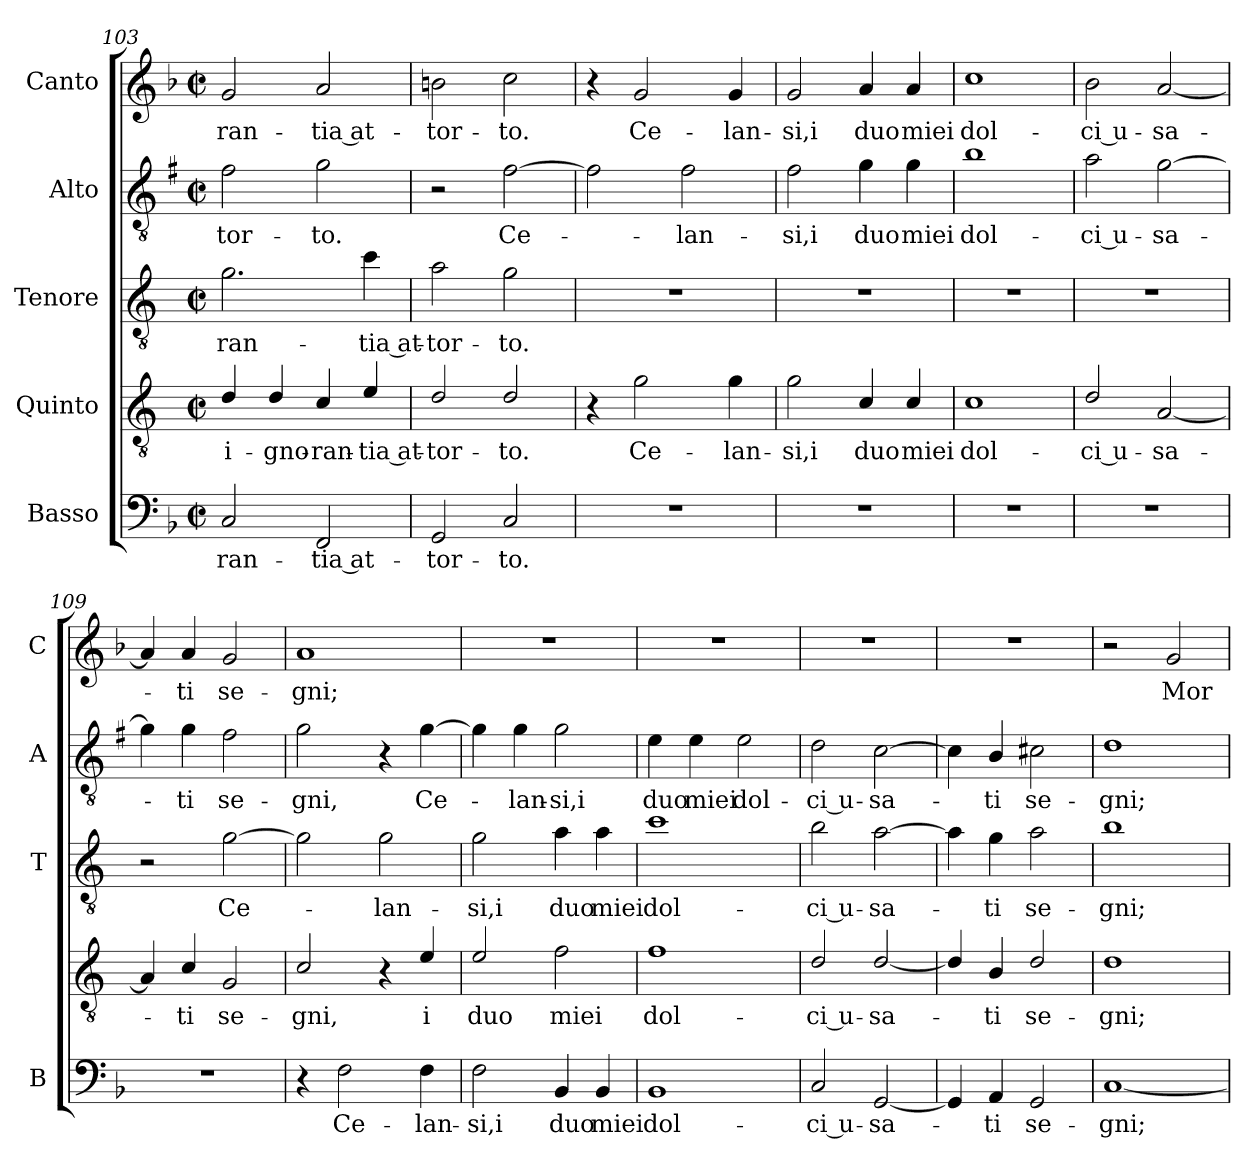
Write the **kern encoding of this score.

**kern	**text	**kern	**text	**kern	**text	**kern	**text	**kern	**text
*part5	*part5	*part4	*part4	*part3	*part3	*part2	*part2	*part1	*part1
*staff5	*staff5	*staff4	*staff4	*staff3	*staff3	*staff2	*staff2	*staff1	*staff1
*I"Basso	*	*I"Quinto	*	*I"Tenore	*	*I"Alto	*	*I"Canto	*
*I'B	*	*	*	*I'T	*	*I'A	*	*I'C	*
*clefF4	*	*clefGv2	*	*clefGv2	*	*clefGv2	*	*clefG2	*
*	*	*ITrd4c7	*	*ITrd4c7	*	*ITrd1c2	*	*	*
*k[b-]	*	*k[b-]	*	*k[b-]	*	*k[b-]	*	*k[b-]	*
*F:	*	*F:	*	*F:	*	*F:	*	*F:	*
*M2/2	*	*M2/2	*	*M2/2	*	*M2/2	*	*M2/2	*
*met(c|)	*	*met(c|)	*	*met(c|)	*	*met(c|)	*	*met(c|)	*
=103	=103	=103	=103	=103	=103	=103	=103	=103	=103
!	!LO:LY:b	!	!LO:LY:b	!	!LO:LY:b	!	!LO:LY:b	!	!LO:LY:b
2C/	-ran-	4G/	i-	2.c\	-ran-	2e\	-tor-	2g/	-ran-
!	!	!	!LO:LY:b	!	!	!	!	!	!
.	.	4G/	-gno-	.	.	.	.	.	.
!	!LO:LY:b	!	!LO:LY:b	!	!	!	!LO:LY:b	!	!LO:LY:b
2FF/	-tia at-	4F/	-ran-	.	.	2f\	-to.	2a/	-tia at-
!	!	!	!LO:LY:b	!	!LO:LY:b	!	!	!	!
.	.	4A/	-tia at-	4f\	-tia at-	.	.	.	.
=104	=104	=104	=104	=104	=104	=104	=104	=104	=104
!	!LO:LY:b	!	!LO:LY:b	!	!LO:LY:b	!	!	!	!LO:LY:b
2GG/	-tor-	2G/	-tor-	2d\	-tor-	2r	.	2bn\	-tor-
!	!LO:LY:b	!	!LO:LY:b	!	!LO:LY:b	!	!LO:LY:b	!	!LO:LY:b
2C/	-to.	2G/	-to.	2c\	-to.	[2e\	Ce-	2cc\	-to.
!!LO:PB:g=z
=105	=105	=105	=105	=105	=105	=105	=105	=105	=105
1r	.	4r	.	1r	.	2e\]	.	4r	.
!	!	!	!LO:LY:b	!	!	!	!	!	!LO:LY:b
.	.	2c\	Ce-	.	.	.	.	2g/	Ce-
!	!	!	!	!	!	!	!LO:LY:b	!	!
.	.	.	.	.	.	2e\	-lan-	.	.
!	!	!	!LO:LY:b	!	!	!	!	!	!LO:LY:b
.	.	4c\	-lan-	.	.	.	.	4g/	-lan-
=106	=106	=106	=106	=106	=106	=106	=106	=106	=106
!	!	!	!LO:LY:b	!	!	!	!LO:LY:b	!	!LO:LY:b
1r	.	2c\	-si,i	1r	.	2e\	-si,i	2g/	-si,i
!	!	!	!LO:LY:b	!	!	!	!LO:LY:b	!	!LO:LY:b
.	.	4F/	duo	.	.	4f\	duo	4a/	duo
!	!	!	!LO:LY:b	!	!	!	!LO:LY:b	!	!LO:LY:b
.	.	4F/	miei	.	.	4f\	miei	4a/	miei
=107	=107	=107	=107	=107	=107	=107	=107	=107	=107
!	!	!	!LO:LY:b	!	!	!	!LO:LY:b	!	!LO:LY:b
1r	.	1F	dol-	1r	.	1a	dol-	1cc	dol-
=108	=108	=108	=108	=108	=108	=108	=108	=108	=108
!	!	!	!LO:LY:b	!	!	!	!LO:LY:b	!	!LO:LY:b
1r	.	2G/	-ci u-	1r	.	2g\	-ci u-	2b-\	-ci u-
!	!	!	!LO:LY:b	!	!	!	!LO:LY:b	!	!LO:LY:b
.	.	[2D/	-sa-	.	.	[2f\	-sa-	[2a/	-sa-
=109	=109	=109	=109	=109	=109	=109	=109	=109	=109
1r	.	4D/]	.	2r	.	4f\]	.	4a/]	.
!	!	!	!LO:LY:b	!	!	!	!LO:LY:b	!	!LO:LY:b
.	.	4F/	-ti	.	.	4f\	-ti	4a/	-ti
!	!	!	!LO:LY:b	!	!LO:LY:b	!	!LO:LY:b	!	!LO:LY:b
.	.	2C/	se-	[2c\	Ce-	2e\	se-	2g/	se-
=110	=110	=110	=110	=110	=110	=110	=110	=110	=110
!	!	!	!LO:LY:b	!	!	!	!LO:LY:b	!	!LO:LY:b
4r	.	2F/	-gni,	2c\]	.	2f\	-gni,	1a	-gni;
!	!LO:LY:b	!	!	!	!	!	!	!	!
2F\	Ce-	.	.	.	.	.	.	.	.
!	!	!	!	!	!LO:LY:b	!	!	!	!
.	.	4r	.	2c\	-lan-	4r	.	.	.
!	!LO:LY:b	!	!LO:LY:b	!	!	!	!LO:LY:b	!	!
4F\	-lan-	4A/	i	.	.	[4f\	Ce-	.	.
=111	=111	=111	=111	=111	=111	=111	=111	=111	=111
!	!LO:LY:b	!	!LO:LY:b	!	!LO:LY:b	!	!	!	!
2F\	-si,i	2A/	duo	2c\	-si,i	4f\]	.	1r	.
!	!	!	!	!	!	!	!LO:LY:b	!	!
.	.	.	.	.	.	4f\	-lan-	.	.
!	!LO:LY:b	!	!LO:LY:b	!	!LO:LY:b	!	!LO:LY:b	!	!
4BB-/	duo	2B-\	miei	4d\	duo	2f\	-si,i	.	.
!	!LO:LY:b	!	!	!	!LO:LY:b	!	!	!	!
4BB-/	miei	.	.	4d\	miei	.	.	.	.
!!LO:LB:g=z
=112	=112	=112	=112	=112	=112	=112	=112	=112	=112
!	!LO:LY:b	!	!LO:LY:b	!	!LO:LY:b	!	!LO:LY:b	!	!
1BB-	dol-	1B-	dol-	1f	dol-	4d\	duo	1r	.
!	!	!	!	!	!	!	!LO:LY:b	!	!
.	.	.	.	.	.	4d\	miei	.	.
!	!	!	!	!	!	!	!LO:LY:b	!	!
.	.	.	.	.	.	2d\	dol-	.	.
=113	=113	=113	=113	=113	=113	=113	=113	=113	=113
!	!LO:LY:b	!	!LO:LY:b	!	!LO:LY:b	!	!LO:LY:b	!	!
2C/	-ci u-	2G/	-ci u-	2e\	-ci u-	2c\	-ci u-	1r	.
!	!LO:LY:b	!	!LO:LY:b	!	!LO:LY:b	!	!LO:LY:b	!	!
[2GG/	-sa-	[2G/	-sa-	[2d\	-sa-	[2B-\	-sa-	.	.
=114	=114	=114	=114	=114	=114	=114	=114	=114	=114
4GG/]	.	4G/]	.	4d\]	.	4B-\]	.	1r	.
!	!LO:LY:b	!	!LO:LY:b	!	!LO:LY:b	!	!LO:LY:b	!	!
4AA/	-ti	4E/	-ti	4c\	-ti	4A/	-ti	.	.
!	!LO:LY:b	!	!LO:LY:b	!	!LO:LY:b	!	!LO:LY:b	!	!
2GG/	se-	2G/	se-	2d\	se-	2Bn\	se-	.	.
=115	=115	=115	=115	=115	=115	=115	=115	=115	=115
!	!LO:LY:b	!	!LO:LY:b	!	!LO:LY:b	!	!LO:LY:b	!	!
[1C	-gni;	1G	-gni;	1e	-gni;	1c	-gni;	2r	.
!	!	!	!	!	!	!	!	!	!LO:LY:b
.	.	.	.	.	.	.	.	2g/	Mor-
=	=	=	=	=	=	=	=	=	=
*-	*-	*-	*-	*-	*-	*-	*-	*-	*-
